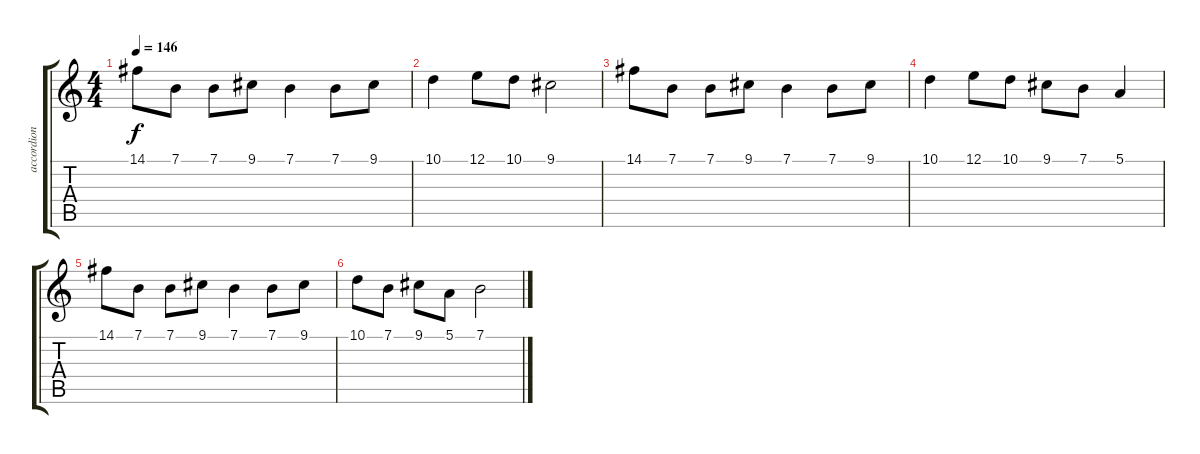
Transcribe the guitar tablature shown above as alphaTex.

\track ("accordion" "accordion") {instrument accordion}
\staff {score tabs}
\tuning (E4 B3 G3 D3 A2 E2) {hide}
\ts (4 4)
\tempo 146
\clef g2
\ks c
14.1.8{dy f} 7.1.8 7.1.8 9.1.8 7.1.4 7.1.8 9.1.8 |
10.1.4 12.1.8 10.1.8 9.1.2 |
14.1.8 7.1.8 7.1.8 9.1.8 7.1.4 7.1.8 9.1.8 |
10.1.4 12.1.8 10.1.8 9.1.8 7.1.8 5.1.4 |
14.1.8 7.1.8 7.1.8 9.1.8 7.1.4 7.1.8 9.1.8 |
10.1.8 7.1.8 9.1.8 5.1.8 7.1.2
